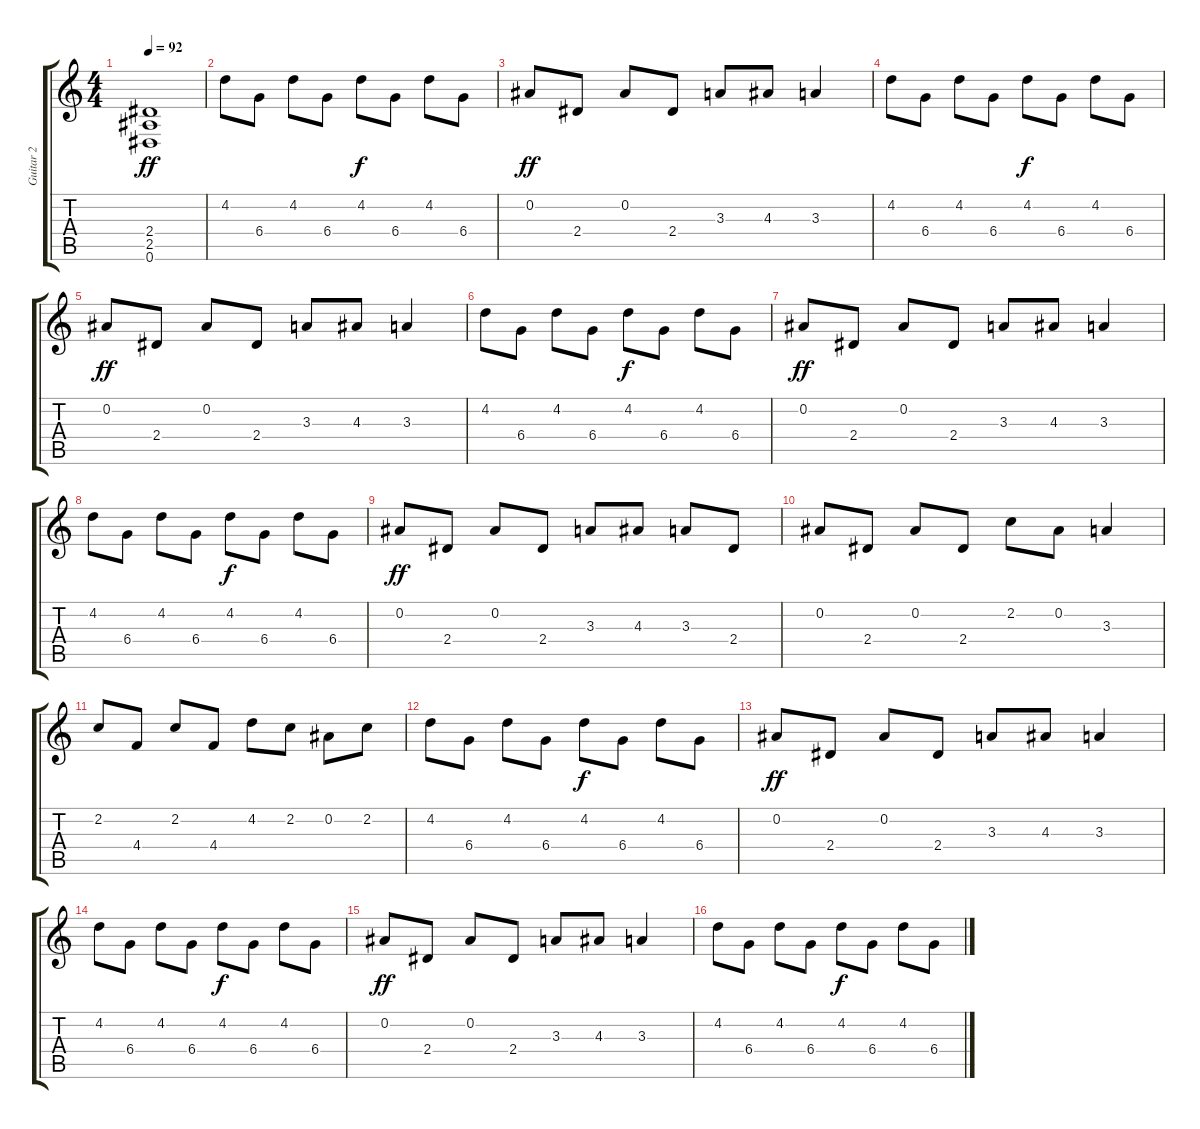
\track ("Guitar 2" "Guitar 2") {instrument overdrivenguitar}
\staff {score tabs}
\tuning (Eb4 Bb3 Gb3 Db3 Ab2 Eb2) {hide}
\ts (4 4)
\tempo 92
\clef g2
\ks c
(2.4 2.5 0.6).1{dy ff} |
4.2.8{instrument electricguitarclean} 6.4.8 4.2.8 6.4.8 4.2.8{dy f} 6.4.8 4.2.8 6.4.8 |
0.2.8{dy ff} 2.4.8 0.2.8 2.4.8 3.3.8 4.3.8 3.3.4 |
4.2.8 6.4.8 4.2.8 6.4.8 4.2.8{dy f} 6.4.8 4.2.8 6.4.8 |
0.2.8{dy ff} 2.4.8 0.2.8 2.4.8 3.3.8 4.3.8 3.3.4 |
4.2.8 6.4.8 4.2.8 6.4.8 4.2.8{dy f} 6.4.8 4.2.8 6.4.8 |
0.2.8{dy ff} 2.4.8 0.2.8 2.4.8 3.3.8 4.3.8 3.3.4 |
4.2.8 6.4.8 4.2.8 6.4.8 4.2.8{dy f} 6.4.8 4.2.8 6.4.8 |
0.2.8{dy ff} 2.4.8 0.2.8 2.4.8 3.3.8 4.3.8 3.3.8 2.4.8 |
0.2.8 2.4.8 0.2.8 2.4.8 2.2.8 0.2.8 3.3.4 |
2.2.8 4.4.8 2.2.8 4.4.8 4.2.8 2.2.8 0.2.8 2.2.8 |
4.2.8 6.4.8 4.2.8 6.4.8 4.2.8{dy f} 6.4.8 4.2.8 6.4.8 |
0.2.8{dy ff} 2.4.8 0.2.8 2.4.8 3.3.8 4.3.8 3.3.4 |
4.2.8 6.4.8 4.2.8 6.4.8 4.2.8{dy f} 6.4.8 4.2.8 6.4.8 |
0.2.8{dy ff} 2.4.8 0.2.8 2.4.8 3.3.8 4.3.8 3.3.4 |
4.2.8 6.4.8 4.2.8 6.4.8 4.2.8{dy f} 6.4.8 4.2.8 6.4.8
